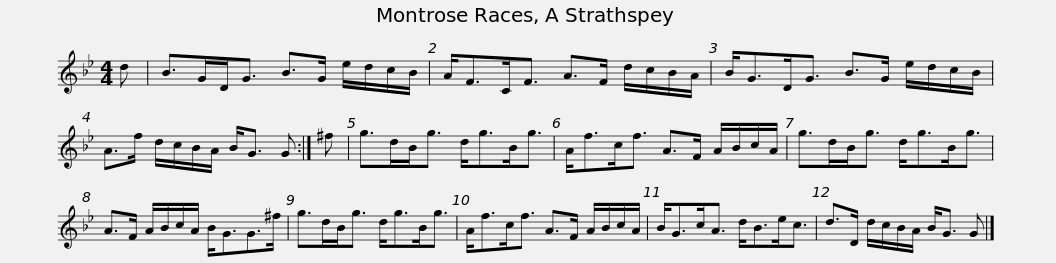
X:1
L:1/8
M:4/4
I:linebreak $
K:Gmin
V:1 treble
V:1
 d | B>GD<G B>G e/d/c/B/ | A<FC<F A>F d/c/B/A/ | B<GD<G B>G e/d/c/B/ |$ A>f d/c/B/A/ B<G G :| %5
 ^f | g>dB<g d<gB<g | A<fc<f A>F A/B/c/A/ | g>dB<g d<gB<g |$ A>F A/B/c/A/ B<GG>^f | %10
 g>dB<g d<gB<g | A<fc<f A>F A/B/c/A/ | B<Gc<A d<Be<c |$ d>D d/c/B/A/ B<G G |] %14
